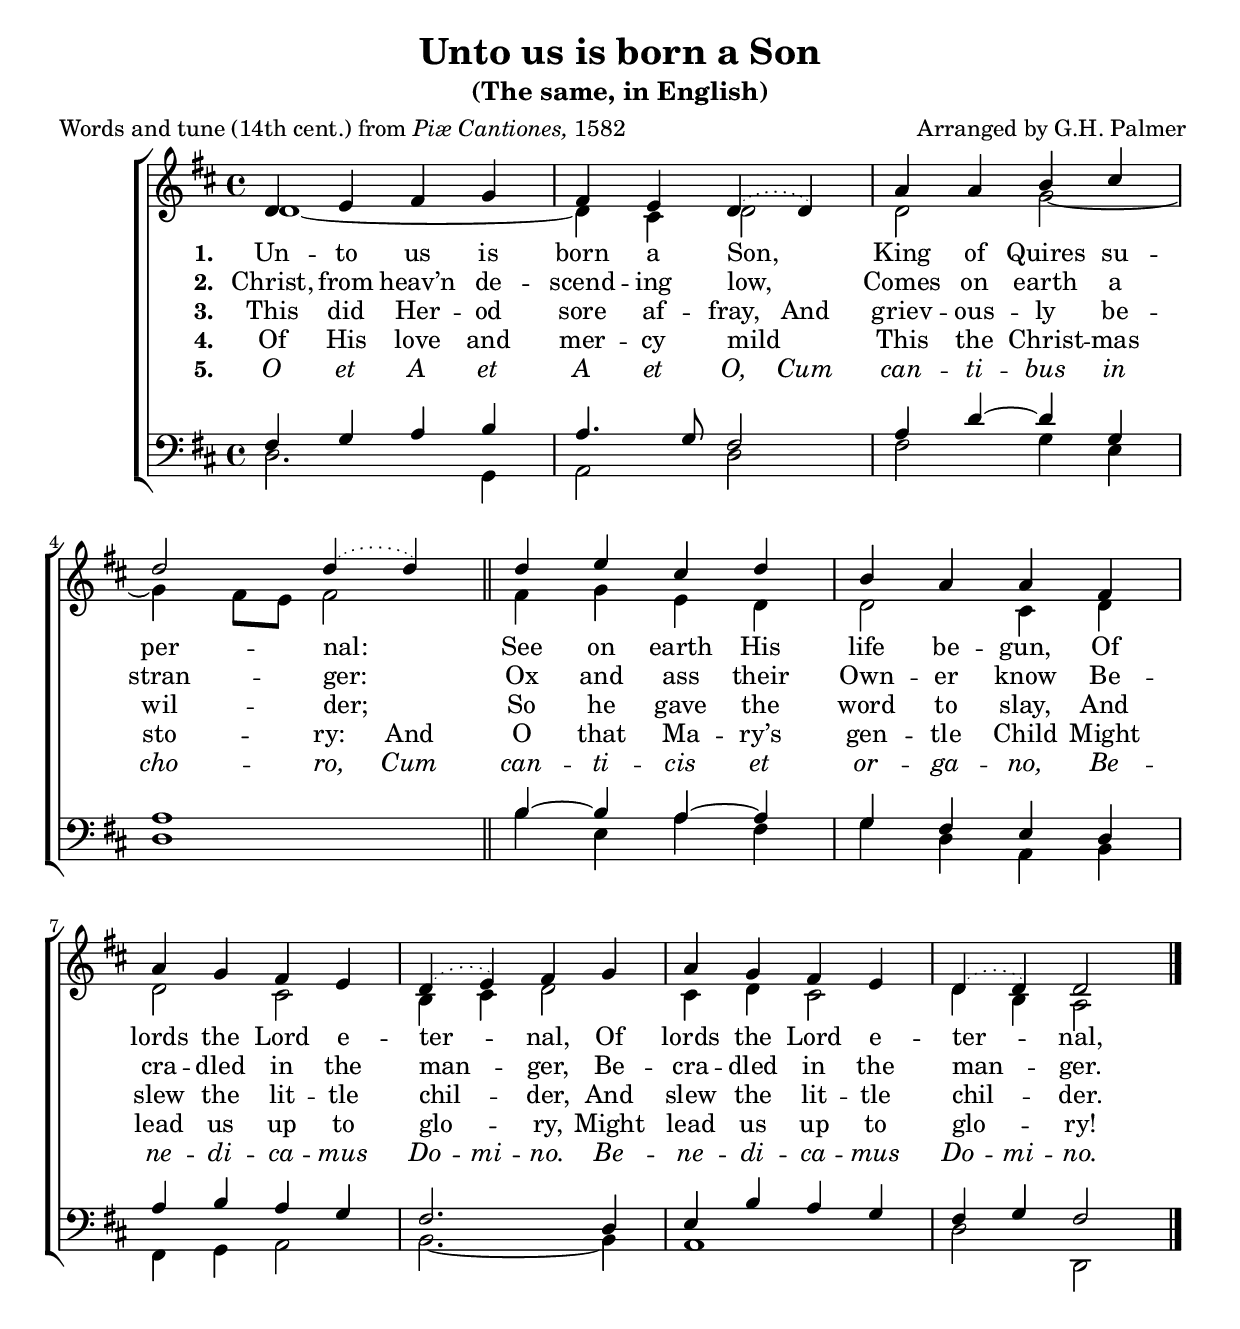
\version "2.14.2"
\include "util.ly"
\header {
    title = "Unto us is born a Son"
    subtitle = "(The same, in English)"
    poet = \markup{Words and tune (14th cent.) from \italic{Piæ Cantiones,} 1582}
    composer = "Arranged by G.H. Palmer"
  }

global = {
  \key d \major
  \time 4/4
  \autoBeamOff
  %\override DynamicLineSpanner #'staff-padding = #0.0
  %\override DynamicLineSpanner #'Y-extent = #'(-1 . 1)
}

sopMusic = \relative c' {
  d4 e fis g |
  fis e \slurDotted d4( d) |
  a'4 a b cis |
  d2 d4( d) \bar "||"
  d4 e cis d |
  
  b a a fis |
  a g fis e |
  d( e) fis g |
  a g fis e |
  d4( d) d2 \bar "|."
}
sopWords = \lyricmode {
  
}

altoMusic = \relative c' {
  d1~|
  d4 cis d2 |
  d g~ |
  g4 fis8[ e] fis2 \bar "||"
  fis4 g e d |
  
  d2 cis4 d |
  d2 cis |
  b4 cis d2 |
  cis4 d cis2 |
  d4 b a2 \bar "|."
}
altoWords = \lyricmode {
  \set stanza = #"1. "
  \set ignoreMelismata = ##t
  Un -- to us is born a Son, _
  King of Quires su -- per -- nal: _
  \unset ignoreMelismata
  See on earth His life be -- gun,
  Of lords the Lord e -- ter -- nal,
  Of lords the Lord e -- ter -- nal,
}
altoWordsII = \lyricmode {
  \set stanza = #"2. "
  Christ, from heav’n de -- scend -- ing low,
  Comes on earth a stran -- ger:
  Ox and ass their Own -- er know
  Be -- cra -- dled in the man -- ger,
  Be -- cra -- dled in the man -- ger.

}
altoWordsIII = \lyricmode {
  \set stanza = #"3. "
  \set ignoreMelismata = ##t
  This did Her -- od sore af -- fray,
  \unset ignoreMelismata
  And griev -- ous -- ly be -- wil -- der;
  So he gave the word to slay,
  And slew the lit -- tle chil -- der,
  And slew the lit -- tle chil -- der.
}
altoWordsIV = \lyricmode {
  \set stanza = #"4. "
  Of His love and mer -- cy mild
  \set ignoreMelismata = ##t
  This the Christ -- mas sto -- ry:
  \unset ignoreMelismata
  And O that Ma -- ry’s gen -- tle Child
  Might lead us up to glo -- ry,
  Might lead us up to glo -- ry!
  
}
altoWordsV = \lyricmode {
  \set stanza = #"5. "
  \set ignoreMelismata = ##t
  \markup\italic O \markup\italic et \markup\italic A \markup\italic et \markup\italic A \markup\italic et \markup\italic O,
  \markup\italic Cum \markup\italic can -- \markup\italic ti -- \markup\italic bus \markup\italic in \markup\italic cho -- \markup\italic ro,
  \markup\italic Cum \markup\italic can -- \markup\italic ti -- \markup\italic cis \markup\italic et \markup\italic or -- \markup\italic ga -- \markup\italic no,
  \markup\italic Be -- \markup\italic ne -- \markup\italic di -- \markup\italic ca -- \markup\italic mus \markup\italic Do -- \markup\italic mi -- \markup\italic no.
  \markup\italic Be -- \markup\italic ne -- \markup\italic di -- \markup\italic ca -- \markup\italic mus \markup\italic Do -- \markup\italic mi -- \markup\italic no.
}
altoWordsVI = \lyricmode {
  \set stanza = #"6. "
  \set ignoreMelismata = ##t
}
tenorMusic = \relative c' {
  fis,4 g a b |
  a4. g8 fis2 |
  a4 d~ d g, |
  a1 \bar "||"
  b4~b a~ a |
  
  g fis e d |
  a' b a g |
  fis2. d4 |
  e b' a g |
  fis g fis2 \bar "|."
}
tenorWords = \lyricmode {

}

bassMusic = \relative c {
  d2. g,4 |
  a2 d |
  fis g4 e |
  d1 \bar "||"
  b'4 e, a fis |
  
  g d a b |
  fis g a2 |
  b2.~ b4 |
  a1 |
  d2 d, \bar "|."
}
bassWords = \lyricmode {

}

pianoRH = \relative c' {
  
}
pianoLH = \relative c' {
  
}

\score {
  <<
   \new ChoirStaff <<
    \new Staff = women <<
      \new Voice = "sopranos" { \voiceOne << \global \sopMusic >> }
      \new Voice = "altos" { \voiceTwo << \global \altoMusic >> }
    >>
    \new Lyrics \with { alignAboveContext = #"women" \override VerticalAxisGroup #'nonstaff-relatedstaff-spacing = #'((basic-distance . 1))} \lyricsto "sopranos" \sopWords
    \new Lyrics = "altosVI"  \with { alignBelowContext = #"women" } \lyricsto "sopranos" \altoWordsVI
    \new Lyrics = "altosV"  \with { alignBelowContext = #"women" } \lyricsto "sopranos" \altoWordsV
    \new Lyrics = "altosIV"  \with { alignBelowContext = #"women" } \lyricsto "sopranos" \altoWordsIV
    \new Lyrics = "altosIII"  \with { alignBelowContext = #"women" } \lyricsto "sopranos" \altoWordsIII
    \new Lyrics = "altosII"  \with { alignBelowContext = #"women" } \lyricsto "sopranos" \altoWordsII
    \new Lyrics = "altos"  \with { alignBelowContext = #"women" } \lyricsto "sopranos" \altoWords
   \new Staff = men <<
      \clef bass
      \new Voice = "tenors" { \voiceOne << \global \tenorMusic >> }
      \new Voice = "basses" { \voiceTwo << \global \bassMusic >> }
    >>
    \new Lyrics \with { alignAboveContext = #"men" \override VerticalAxisGroup #'nonstaff-relatedstaff-spacing = #'((basic-distance . 1)) } \lyricsto "tenors" \tenorWords
    \new Lyrics \with { alignBelowContext = #"men" \override VerticalAxisGroup #'nonstaff-relatedstaff-spacing = #'((basic-distance . 1)) } \lyricsto "basses" \bassWords
  >>
  >>
  \layout { }
  
  \midi {
    \tempo 4 = 120
    \set Staff.midiInstrument = "flute"
  
    \context {
      \Voice
      \remove "Dynamic_performer"
    }
  }
}
